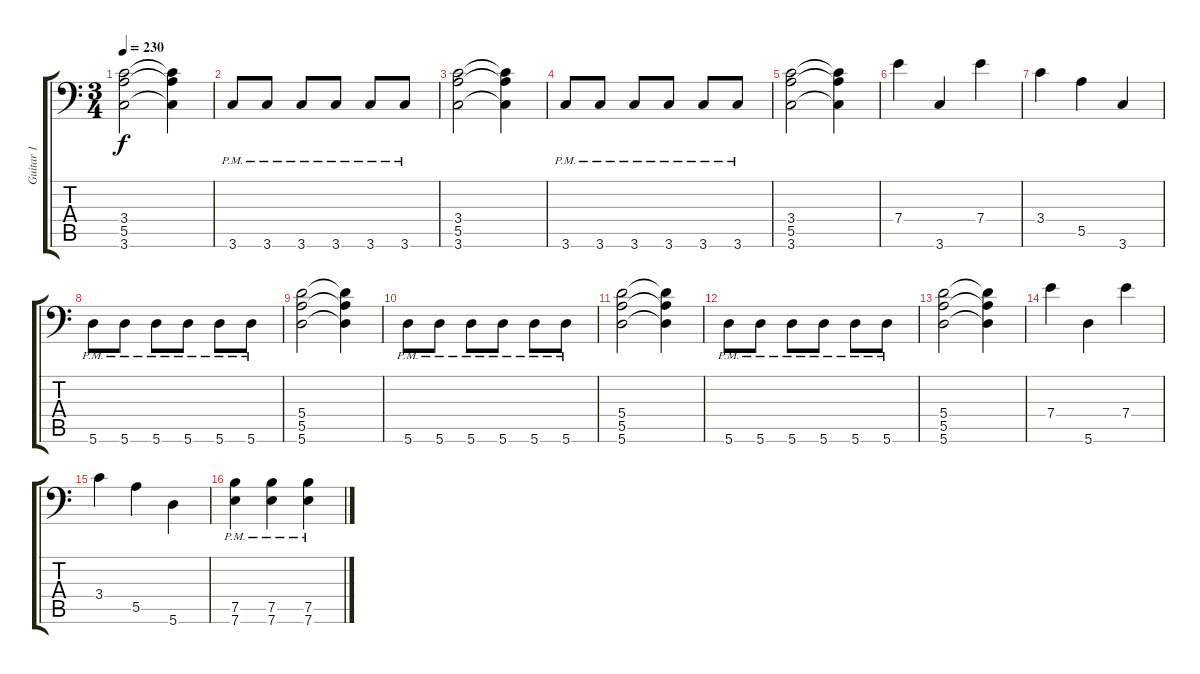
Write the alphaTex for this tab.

\track ("Guitar 1" "Guitar 1") {instrument electricguitarjazz}
\staff {score tabs}
\tuning (B3 Gb3 D3 A2 E2 A1) {hide}
\ts (3 4)
\tempo 230
\clef f4
\ks c
(3.4 5.5 3.6).2{dy f} (3.4{t} 5.5{t} 3.6{t}).4 |
3.6{pm}.8 3.6{pm}.8 3.6{pm}.8 3.6{pm}.8 3.6{pm}.8 3.6{pm}.8 |
(3.4 5.5 3.6).2 (3.4{t} 5.5{t} 3.6{t}).4 |
3.6{pm}.8 3.6{pm}.8 3.6{pm}.8 3.6{pm}.8 3.6{pm}.8 3.6{pm}.8 |
(3.4 5.5 3.6).2 (3.4{t} 5.5{t} 3.6{t}).4 |
7.4.4 3.6.4 7.4.4 |
3.4.4 5.5.4 3.6.4 |
5.6{pm}.8 5.6{pm}.8 5.6{pm}.8 5.6{pm}.8 5.6{pm}.8 5.6{pm}.8 |
(5.4 5.5 5.6).2 (5.4{t} 5.5{t} 5.6{t}).4 |
5.6{pm}.8 5.6{pm}.8 5.6{pm}.8 5.6{pm}.8 5.6{pm}.8 5.6{pm}.8 |
(5.4 5.5 5.6).2 (5.4{t} 5.5{t} 5.6{t}).4 |
5.6{pm}.8 5.6{pm}.8 5.6{pm}.8 5.6{pm}.8 5.6{pm}.8 5.6{pm}.8 |
(5.4 5.5 5.6).2 (5.4{t} 5.5{t} 5.6{t}).4 |
7.4.4 5.6.4 7.4.4 |
3.4.4 5.5.4 5.6.4 |
(7.5{pm} 7.6{pm}).4 (7.5{pm} 7.6{pm}).4 (7.5{pm} 7.6{pm}).4
